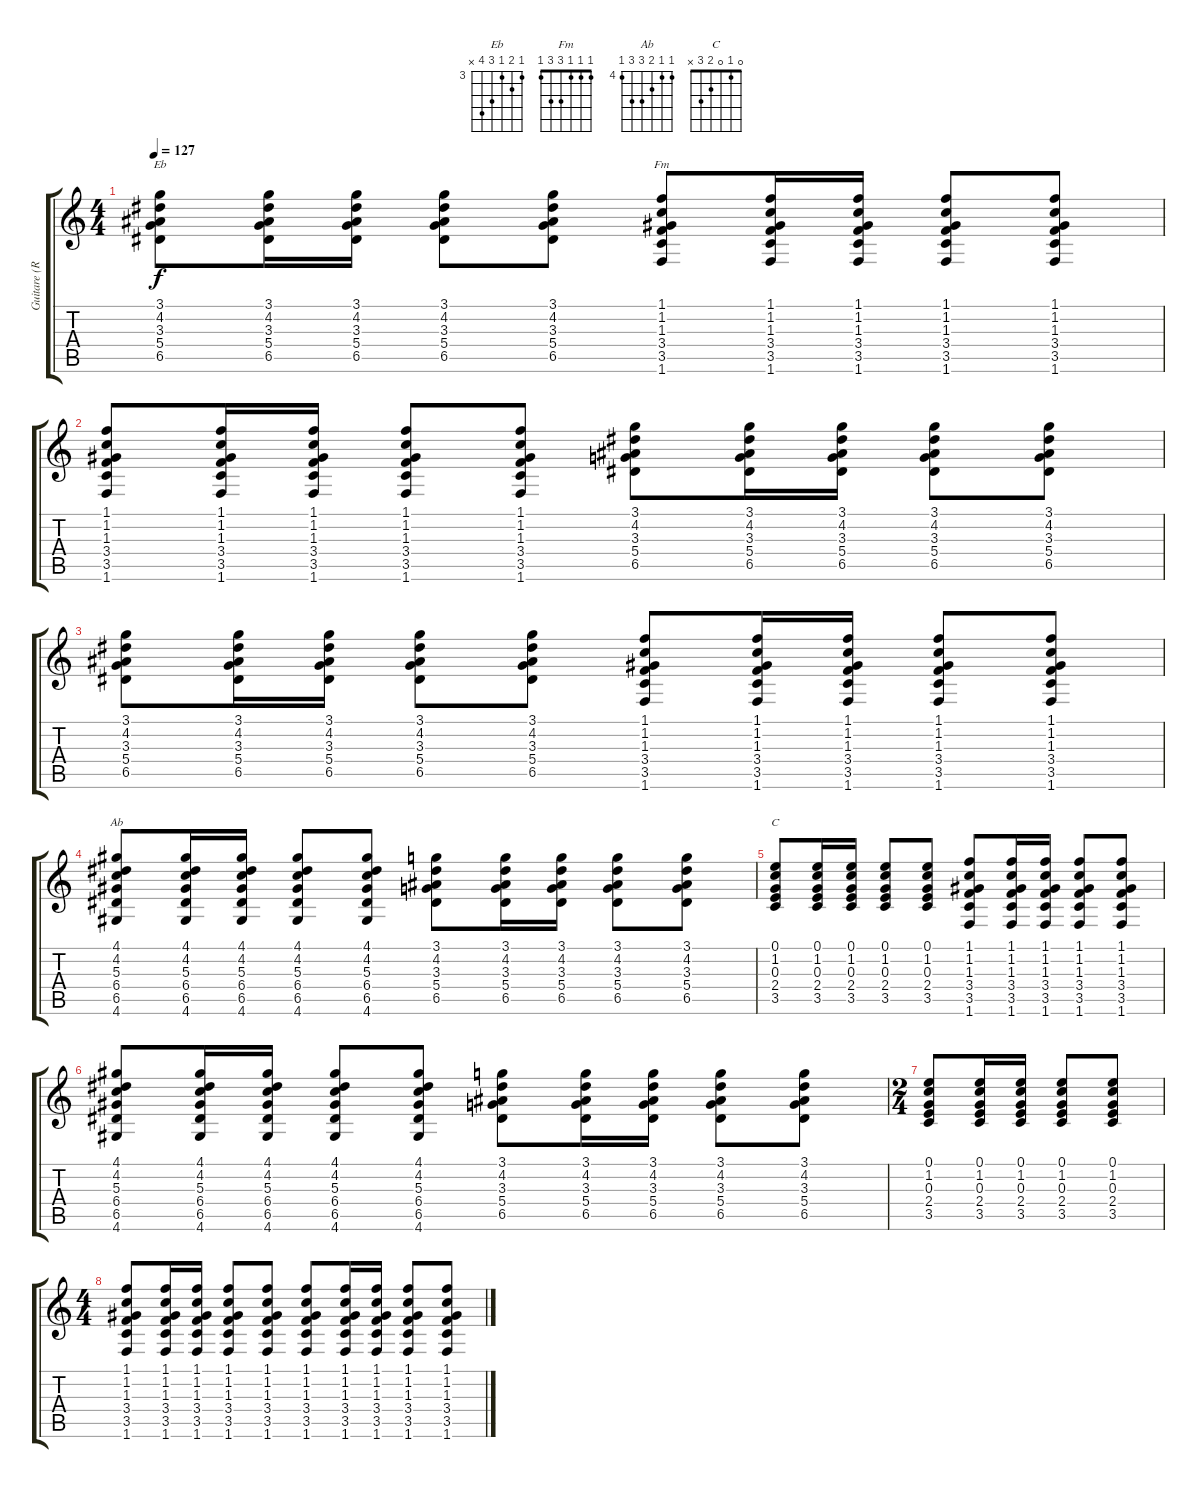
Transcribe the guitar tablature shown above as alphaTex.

\track ("Guitare (Renaud Séchan)" "Guitare (R") {instrument acousticguitarsteel}
\staff {score tabs}
\tuning (E4 B3 G3 D3 A2 E2) {hide}
\chord ("Eb" 3 4 3 5 6 x) {firstfret 3}
\chord ("Fm" 1 1 1 3 3 1)
\chord ("Ab" 4 4 5 6 6 4) {firstfret 4}
\chord ("C" 0 1 0 2 3 x)
\ts (4 4)
\tempo 127
\clef g2
\ks c
(3.1 4.2 3.3 5.4 6.5).8{ch "Eb" dy f} (3.1 4.2 3.3 5.4 6.5).16 (3.1 4.2 3.3 5.4 6.5).16 (3.1 4.2 3.3 5.4 6.5).8 (3.1 4.2 3.3 5.4 6.5).8 (1.1 1.2 1.3 3.4 3.5 1.6).8{ch "Fm"} (1.1 1.2 1.3 3.4 3.5 1.6).16 (1.1 1.2 1.3 3.4 3.5 1.6).16 (1.1 1.2 1.3 3.4 3.5 1.6).8 (1.1 1.2 1.3 3.4 3.5 1.6).8 |
(1.1 1.2 1.3 3.4 3.5 1.6).8 (1.1 1.2 1.3 3.4 3.5 1.6).16 (1.1 1.2 1.3 3.4 3.5 1.6).16 (1.1 1.2 1.3 3.4 3.5 1.6).8 (1.1 1.2 1.3 3.4 3.5 1.6).8 (3.1 4.2 3.3 5.4 6.5).8 (3.1 4.2 3.3 5.4 6.5).16 (3.1 4.2 3.3 5.4 6.5).16 (3.1 4.2 3.3 5.4 6.5).8 (3.1 4.2 3.3 5.4 6.5).8 |
(3.1 4.2 3.3 5.4 6.5).8 (3.1 4.2 3.3 5.4 6.5).16 (3.1 4.2 3.3 5.4 6.5).16 (3.1 4.2 3.3 5.4 6.5).8 (3.1 4.2 3.3 5.4 6.5).8 (1.1 1.2 1.3 3.4 3.5 1.6).8 (1.1 1.2 1.3 3.4 3.5 1.6).16 (1.1 1.2 1.3 3.4 3.5 1.6).16 (1.1 1.2 1.3 3.4 3.5 1.6).8 (1.1 1.2 1.3 3.4 3.5 1.6).8 |
(4.1 4.2 5.3 6.4 6.5 4.6).8{ch "Ab"} (4.1 4.2 5.3 6.4 6.5 4.6).16 (4.1 4.2 5.3 6.4 6.5 4.6).16 (4.1 4.2 5.3 6.4 6.5 4.6).8 (4.1 4.2 5.3 6.4 6.5 4.6).8 (3.1 4.2 3.3 5.4 6.5).8 (3.1 4.2 3.3 5.4 6.5).16 (3.1 4.2 3.3 5.4 6.5).16 (3.1 4.2 3.3 5.4 6.5).8 (3.1 4.2 3.3 5.4 6.5).8 |
(0.1 1.2 0.3 2.4 3.5).8{ch "C"} (0.1 1.2 0.3 2.4 3.5).16 (0.1 1.2 0.3 2.4 3.5).16 (0.1 1.2 0.3 2.4 3.5).8 (0.1 1.2 0.3 2.4 3.5).8 (1.1 1.2 1.3 3.4 3.5 1.6).8 (1.1 1.2 1.3 3.4 3.5 1.6).16 (1.1 1.2 1.3 3.4 3.5 1.6).16 (1.1 1.2 1.3 3.4 3.5 1.6).8 (1.1 1.2 1.3 3.4 3.5 1.6).8 |
(4.1 4.2 5.3 6.4 6.5 4.6).8 (4.1 4.2 5.3 6.4 6.5 4.6).16 (4.1 4.2 5.3 6.4 6.5 4.6).16 (4.1 4.2 5.3 6.4 6.5 4.6).8 (4.1 4.2 5.3 6.4 6.5 4.6).8 (3.1 4.2 3.3 5.4 6.5).8 (3.1 4.2 3.3 5.4 6.5).16 (3.1 4.2 3.3 5.4 6.5).16 (3.1 4.2 3.3 5.4 6.5).8 (3.1 4.2 3.3 5.4 6.5).8 |
\ts (2 4)
(0.1 1.2 0.3 2.4 3.5).8 (0.1 1.2 0.3 2.4 3.5).16 (0.1 1.2 0.3 2.4 3.5).16 (0.1 1.2 0.3 2.4 3.5).8 (0.1 1.2 0.3 2.4 3.5).8 |
\ts (4 4)
(1.1 1.2 1.3 3.4 3.5 1.6).8 (1.1 1.2 1.3 3.4 3.5 1.6).16 (1.1 1.2 1.3 3.4 3.5 1.6).16 (1.1 1.2 1.3 3.4 3.5 1.6).8 (1.1 1.2 1.3 3.4 3.5 1.6).8 (1.1 1.2 1.3 3.4 3.5 1.6).8 (1.1 1.2 1.3 3.4 3.5 1.6).16 (1.1 1.2 1.3 3.4 3.5 1.6).16 (1.1 1.2 1.3 3.4 3.5 1.6).8 (1.1 1.2 1.3 3.4 3.5 1.6).8
